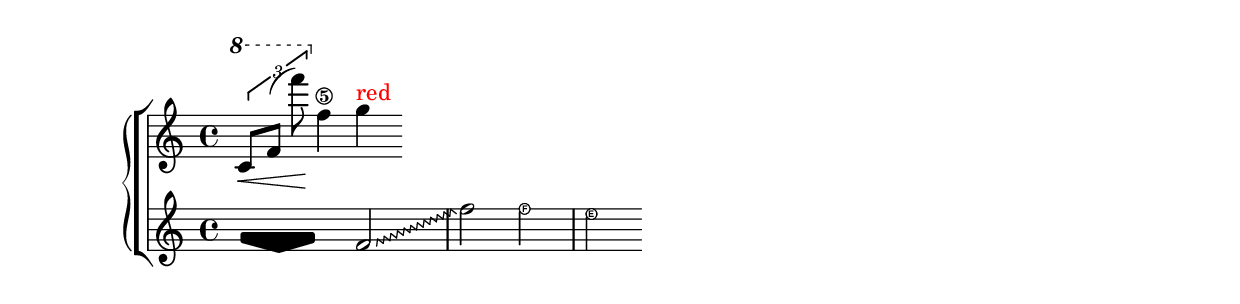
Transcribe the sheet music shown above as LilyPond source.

\header {
  texidoc = "Excercise all output functions"
}

\version "2.7.32"

\paper { ragged-right = ##t }

\relative {
  \new StaffGroup \new PianoStaff <<
    \new Staff
      {
	#(set-octavation 1)
	\times 2/3 {  c'8[\< f]( f''\!)  }
	#(set-octavation 0)
	<f,, \5>4

	\override TextScript #'color = #red
	g4^"red"
      }
    
    \new Staff \relative c'' {
      \makeClusters { <g a>8 <e a> <g a>4 }
      
      \override Glissando #'style = #'zigzag
      f2 \glissando f'
      \setEasyHeads
      f e 
    }
  >>
}
